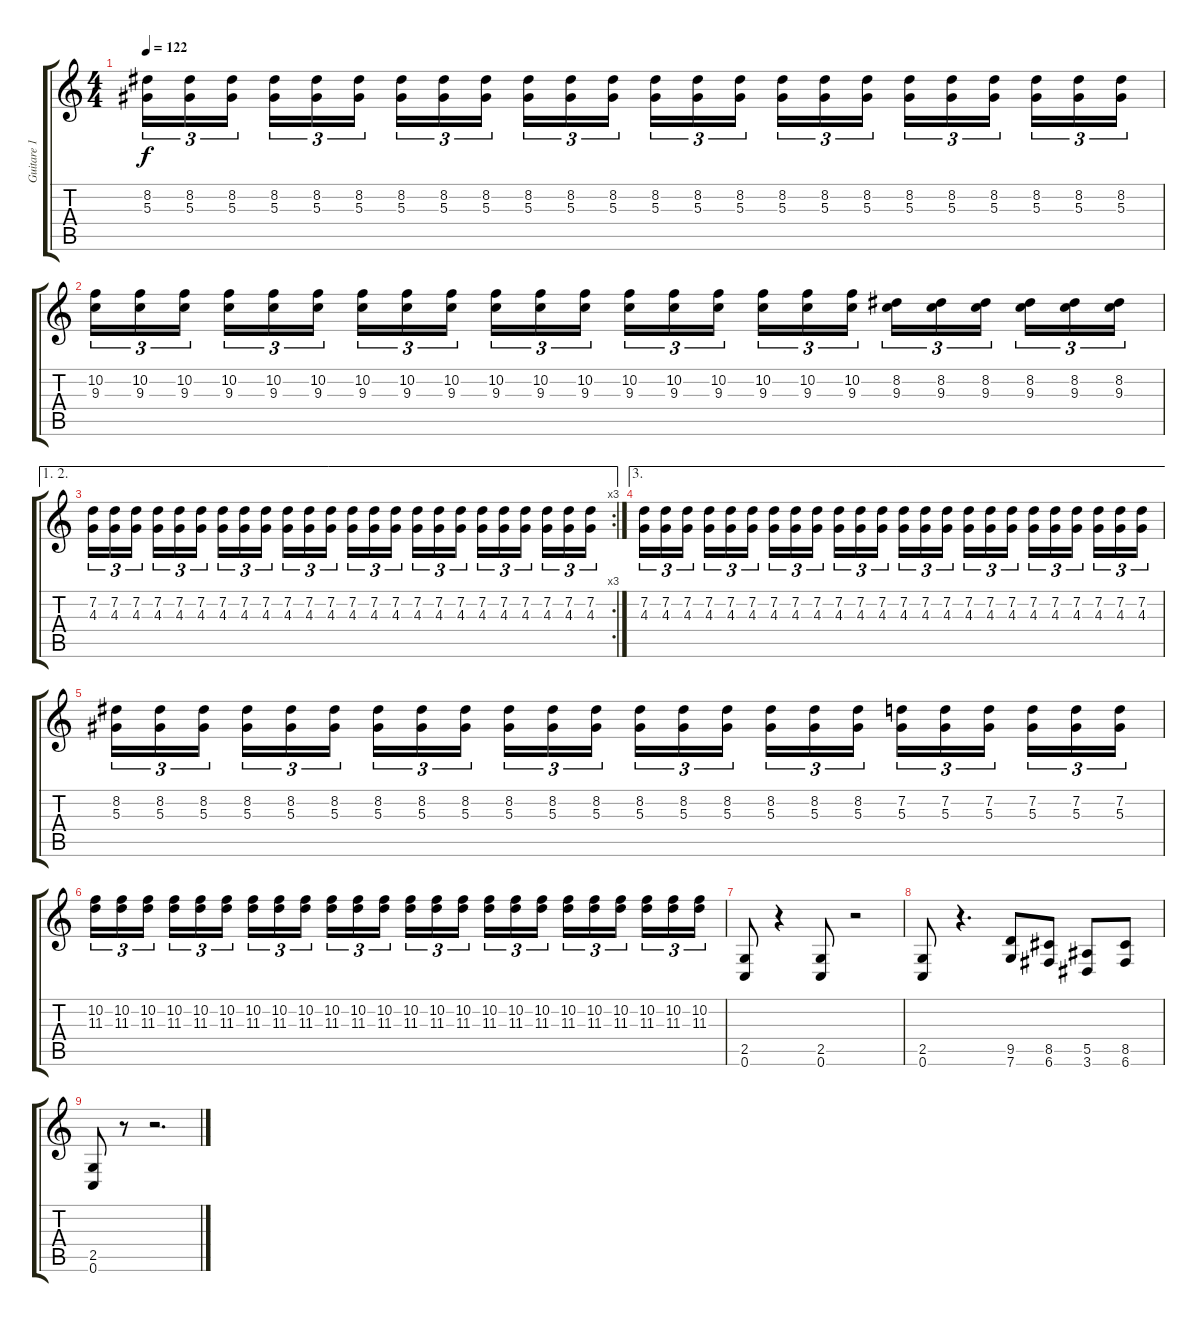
\track ("Guitare 1" "Guitare 1") {instrument acousticguitarsteel}
\staff {score tabs}
\tuning (C4 G3 Eb3 Bb2 F2 C2) {hide}
\ts (4 4)
\tempo 122
\clef g2
\ks c
(8.2 5.3).16{tu (3 2) dy f} (8.2 5.3).16{tu (3 2)} (8.2 5.3).16{tu (3 2) beam splitsecondary} (8.2 5.3).16{tu (3 2)} (8.2 5.3).16{tu (3 2)} (8.2 5.3).16{tu (3 2)} (8.2 5.3).16{tu (3 2)} (8.2 5.3).16{tu (3 2)} (8.2 5.3).16{tu (3 2) beam splitsecondary} (8.2 5.3).16{tu (3 2)} (8.2 5.3).16{tu (3 2)} (8.2 5.3).16{tu (3 2)} (8.2 5.3).16{tu (3 2)} (8.2 5.3).16{tu (3 2)} (8.2 5.3).16{tu (3 2) beam splitsecondary} (8.2 5.3).16{tu (3 2)} (8.2 5.3).16{tu (3 2)} (8.2 5.3).16{tu (3 2)} (8.2 5.3).16{tu (3 2)} (8.2 5.3).16{tu (3 2)} (8.2 5.3).16{tu (3 2) beam splitsecondary} (8.2 5.3).16{tu (3 2)} (8.2 5.3).16{tu (3 2)} (8.2 5.3).16{tu (3 2)} |
(10.2 9.3).16{tu (3 2)} (10.2 9.3).16{tu (3 2)} (10.2 9.3).16{tu (3 2) beam splitsecondary} (10.2 9.3).16{tu (3 2)} (10.2 9.3).16{tu (3 2)} (10.2 9.3).16{tu (3 2)} (10.2 9.3).16{tu (3 2)} (10.2 9.3).16{tu (3 2)} (10.2 9.3).16{tu (3 2) beam splitsecondary} (10.2 9.3).16{tu (3 2)} (10.2 9.3).16{tu (3 2)} (10.2 9.3).16{tu (3 2)} (10.2 9.3).16{tu (3 2)} (10.2 9.3).16{tu (3 2)} (10.2 9.3).16{tu (3 2) beam splitsecondary} (10.2 9.3).16{tu (3 2)} (10.2 9.3).16{tu (3 2)} (10.2 9.3).16{tu (3 2)} (8.2 9.3).16{tu (3 2)} (8.2 9.3).16{tu (3 2)} (8.2 9.3).16{tu (3 2) beam splitsecondary} (8.2 9.3).16{tu (3 2)} (8.2 9.3).16{tu (3 2)} (8.2 9.3).16{tu (3 2)} |
\ae (1 2)
\rc 3
(7.2 4.3).16{tu (3 2)} (7.2 4.3).16{tu (3 2)} (7.2 4.3).16{tu (3 2) beam splitsecondary} (7.2 4.3).16{tu (3 2)} (7.2 4.3).16{tu (3 2)} (7.2 4.3).16{tu (3 2)} (7.2 4.3).16{tu (3 2)} (7.2 4.3).16{tu (3 2)} (7.2 4.3).16{tu (3 2) beam splitsecondary} (7.2 4.3).16{tu (3 2)} (7.2 4.3).16{tu (3 2)} (7.2 4.3).16{tu (3 2)} (7.2 4.3).16{tu (3 2)} (7.2 4.3).16{tu (3 2)} (7.2 4.3).16{tu (3 2) beam splitsecondary} (7.2 4.3).16{tu (3 2)} (7.2 4.3).16{tu (3 2)} (7.2 4.3).16{tu (3 2)} (7.2 4.3).16{tu (3 2)} (7.2 4.3).16{tu (3 2)} (7.2 4.3).16{tu (3 2) beam splitsecondary} (7.2 4.3).16{tu (3 2)} (7.2 4.3).16{tu (3 2)} (7.2 4.3).16{tu (3 2)} |
\ae 3
(7.2 4.3).16{tu (3 2)} (7.2 4.3).16{tu (3 2)} (7.2 4.3).16{tu (3 2) beam splitsecondary} (7.2 4.3).16{tu (3 2)} (7.2 4.3).16{tu (3 2)} (7.2 4.3).16{tu (3 2)} (7.2 4.3).16{tu (3 2)} (7.2 4.3).16{tu (3 2)} (7.2 4.3).16{tu (3 2) beam splitsecondary} (7.2 4.3).16{tu (3 2)} (7.2 4.3).16{tu (3 2)} (7.2 4.3).16{tu (3 2)} (7.2 4.3).16{tu (3 2)} (7.2 4.3).16{tu (3 2)} (7.2 4.3).16{tu (3 2) beam splitsecondary} (7.2 4.3).16{tu (3 2)} (7.2 4.3).16{tu (3 2)} (7.2 4.3).16{tu (3 2)} (7.2 4.3).16{tu (3 2)} (7.2 4.3).16{tu (3 2)} (7.2 4.3).16{tu (3 2) beam splitsecondary} (7.2 4.3).16{tu (3 2)} (7.2 4.3).16{tu (3 2)} (7.2 4.3).16{tu (3 2)} |
(8.2 5.3).16{tu (3 2)} (8.2 5.3).16{tu (3 2)} (8.2 5.3).16{tu (3 2) beam splitsecondary} (8.2 5.3).16{tu (3 2)} (8.2 5.3).16{tu (3 2)} (8.2 5.3).16{tu (3 2)} (8.2 5.3).16{tu (3 2)} (8.2 5.3).16{tu (3 2)} (8.2 5.3).16{tu (3 2) beam splitsecondary} (8.2 5.3).16{tu (3 2)} (8.2 5.3).16{tu (3 2)} (8.2 5.3).16{tu (3 2)} (8.2 5.3).16{tu (3 2)} (8.2 5.3).16{tu (3 2)} (8.2 5.3).16{tu (3 2) beam splitsecondary} (8.2 5.3).16{tu (3 2)} (8.2 5.3).16{tu (3 2)} (8.2 5.3).16{tu (3 2)} (7.2 5.3).16{tu (3 2)} (7.2 5.3).16{tu (3 2)} (7.2 5.3).16{tu (3 2) beam splitsecondary} (7.2 5.3).16{tu (3 2)} (7.2 5.3).16{tu (3 2)} (7.2 5.3).16{tu (3 2)} |
(10.2 11.3).16{tu (3 2)} (10.2 11.3).16{tu (3 2)} (10.2 11.3).16{tu (3 2) beam splitsecondary} (10.2 11.3).16{tu (3 2)} (10.2 11.3).16{tu (3 2)} (10.2 11.3).16{tu (3 2)} (10.2 11.3).16{tu (3 2)} (10.2 11.3).16{tu (3 2)} (10.2 11.3).16{tu (3 2) beam splitsecondary} (10.2 11.3).16{tu (3 2)} (10.2 11.3).16{tu (3 2)} (10.2 11.3).16{tu (3 2)} (10.2 11.3).16{tu (3 2)} (10.2 11.3).16{tu (3 2)} (10.2 11.3).16{tu (3 2) beam splitsecondary} (10.2 11.3).16{tu (3 2)} (10.2 11.3).16{tu (3 2)} (10.2 11.3).16{tu (3 2)} (10.2 11.3).16{tu (3 2)} (10.2 11.3).16{tu (3 2)} (10.2 11.3).16{tu (3 2) beam splitsecondary} (10.2 11.3).16{tu (3 2)} (10.2 11.3).16{tu (3 2)} (10.2 11.3).16{tu (3 2)} |
(2.5 0.6).8 r.4 (2.5 0.6).8 r.2 |
(2.5 0.6).8 r.4{d} (9.5 7.6).8 (8.5 6.6).8 (5.5 3.6).8 (8.5 6.6).8 |
(2.5 0.6).8 r.8 r.2{d}
